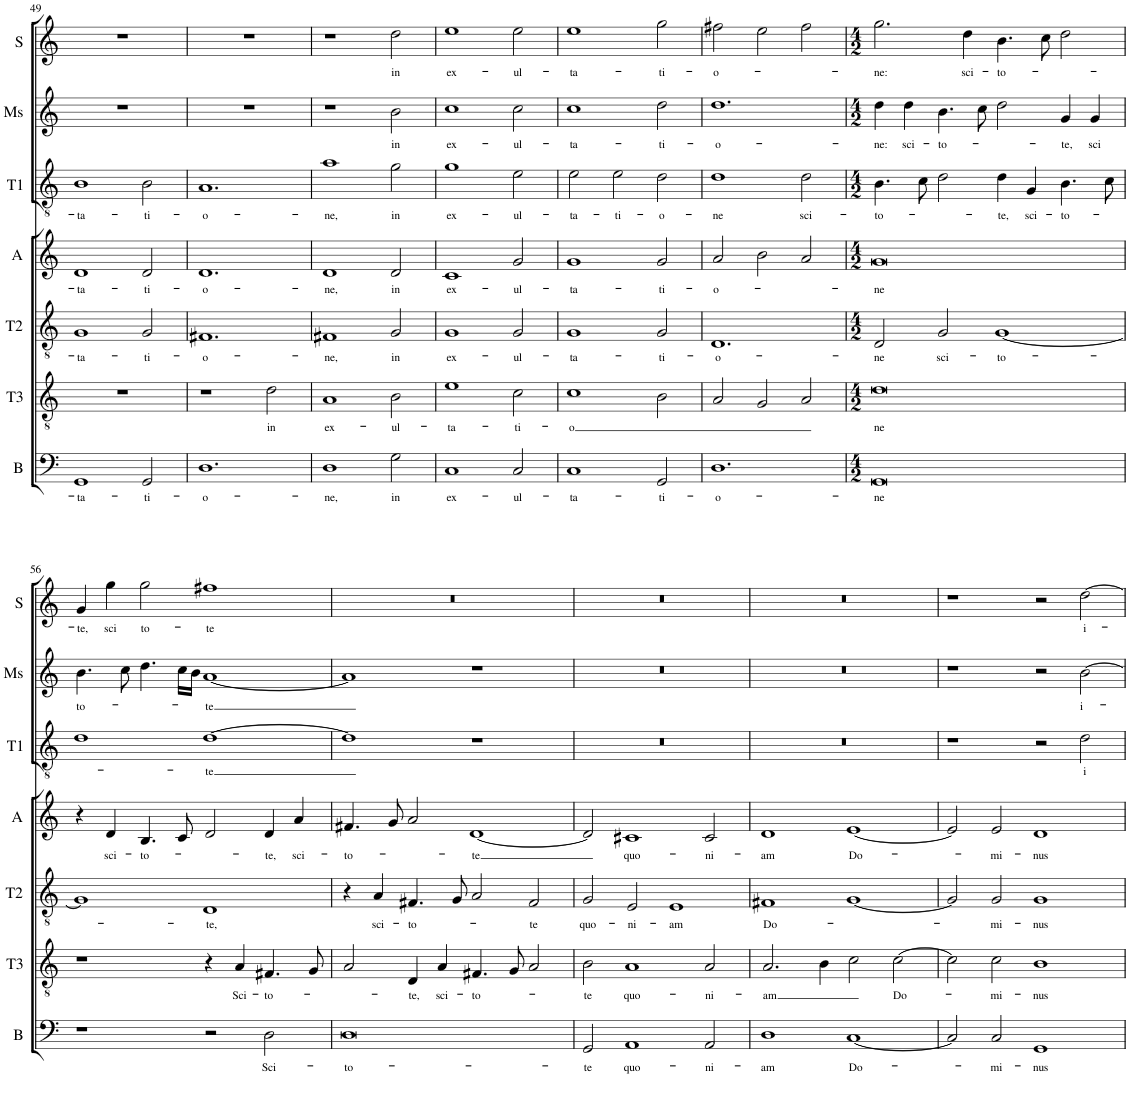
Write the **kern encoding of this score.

**kern	**text	**kern	**text	**kern	**text	**kern	**text	**kern	**text	**kern	**text	**kern	**text
*part7	*part7	*part6	*part6	*part5	*part5	*part4	*part4	*part3	*part3	*part2	*part2	*part1	*part1
*staff7	*staff7	*staff6	*staff6	*staff5	*staff5	*staff4	*staff4	*staff3	*staff3	*staff2	*staff2	*staff1	*staff1
*I"Basso	*	*I"Tenore 3	*	*I"Tenore 2	*	*I"Alto	*	*I"Tenore 1	*	*I"Mezzo	*	*I"Soprano	*
*I'B	*	*I'T3	*	*I'T2	*	*I'A	*	*I'T1	*	*	*	*I'S	*
!!LO:PB:g=z
*clefF4	*	*clefGv2	*	*clefGv2	*	*clefG2	*	*clefGv2	*	*clefG2	*	*clefG2	*
*k[]	*	*k[]	*	*k[]	*	*k[]	*	*k[]	*	*k[]	*	*k[]	*
*M3/2	*	*M3/2	*	*M3/2	*	*M3/2	*	*M3/2	*	*M3/2	*	*M3/2	*
=49	=49	=49	=49	=49	=49	=49	=49	=49	=49	=49	=49	=49	=49
!	!LO:LY:b	!	!	!	!LO:LY:b	!	!LO:LY:b	!	!LO:LY:b	!	!	!	!
1GG	-ta-	1.r	.	1G	-ta-	1d	-ta-	1B	-ta-	1.r	.	1.r	.
!	!LO:LY:b	!	!	!	!LO:LY:b	!	!LO:LY:b	!	!LO:LY:b	!	!	!	!
2GG/	-ti-	.	.	2G/	-ti-	2d/	-ti-	2B\	-ti-	.	.	.	.
=50	=50	=50	=50	=50	=50	=50	=50	=50	=50	=50	=50	=50	=50
!	!LO:LY:b	!	!	!	!LO:LY:b	!	!LO:LY:b	!	!LO:LY:b	!	!	!	!
1.D	-o-	1r	.	1.F#X	-o-	1.d	-o-	1.A	-o-	1.r	.	1.r	.
!	!	!	!LO:LY:b	!	!	!	!	!	!	!	!	!	!
.	.	2d\	in	.	.	.	.	.	.	.	.	.	.
=51	=51	=51	=51	=51	=51	=51	=51	=51	=51	=51	=51	=51	=51
!	!LO:LY:b	!	!LO:LY:b	!	!LO:LY:b	!	!LO:LY:b	!	!LO:LY:b	!	!	!	!
1D	-ne,	1A	ex-	1F#X	-ne,	1d	-ne,	1a	-ne,	1r	.	1r	.
!	!LO:LY:b	!	!LO:LY:b	!	!LO:LY:b	!	!LO:LY:b	!	!LO:LY:b	!	!LO:LY:b	!	!LO:LY:b
2G\	in	2B\	-ul-	2G/	in	2d/	in	2g\	in	2b\	in	2dd\	in
=52	=52	=52	=52	=52	=52	=52	=52	=52	=52	=52	=52	=52	=52
!	!LO:LY:b	!	!LO:LY:b	!	!LO:LY:b	!	!LO:LY:b	!	!LO:LY:b	!	!LO:LY:b	!	!LO:LY:b
1C	ex-	1e	-ta-	1G	ex-	1c	ex-	1g	ex-	1cc	ex-	1ee	ex-
!	!LO:LY:b	!	!LO:LY:b	!	!LO:LY:b	!	!LO:LY:b	!	!LO:LY:b	!	!LO:LY:b	!	!LO:LY:b
2C/	-ul-	2c\	-ti-	2G/	-ul-	2g/	-ul-	2e\	-ul-	2cc\	-ul-	2ee\	-ul-
=53	=53	=53	=53	=53	=53	=53	=53	=53	=53	=53	=53	=53	=53
!	!LO:LY:b	!	!LO:LY:b	!	!LO:LY:b	!	!LO:LY:b	!	!LO:LY:b	!	!LO:LY:b	!	!LO:LY:b
1C	-ta-	1c	-o	1G	-ta-	1g	-ta-	2e\	-ta-	1cc	-ta-	1ee	-ta-
!	!	!	!	!	!	!	!	!	!LO:LY:b	!	!	!	!
.	.	.	.	.	.	.	.	2e\	-ti-	.	.	.	.
!	!LO:LY:b	!	!	!	!LO:LY:b	!	!LO:LY:b	!	!LO:LY:b	!	!LO:LY:b	!	!LO:LY:b
2GG/	-ti-	2B\	.	2G/	-ti-	2g/	-ti-	2d\	-o-	2dd\	-ti-	2gg\	-ti-
=54	=54	=54	=54	=54	=54	=54	=54	=54	=54	=54	=54	=54	=54
!	!LO:LY:b	!	!	!	!LO:LY:b	!	!LO:LY:b	!	!LO:LY:b	!	!LO:LY:b	!	!LO:LY:b
1.D	-o-	2A/	.	1.D	-o-	2a/	-o-	1d	-ne	1.dd	-o-	2ff#X\	-o-
.	.	2G/	.	.	.	2b\	.	.	.	.	.	2ee\	.
!	!	!	!	!	!	!	!	!	!LO:LY:b	!	!	!	!
.	.	2A/	.	.	.	2a/	.	2d\	sci-	.	.	2ff#\	.
=55	=55	=55	=55	=55	=55	=55	=55	=55	=55	=55	=55	=55	=55
*M4/2	*	*M4/2	*	*M4/2	*	*M4/2	*	*M4/2	*	*M4/2	*	*M4/2	*
!	!LO:LY:b	!	!LO:LY:b	!	!LO:LY:b	!	!LO:LY:b	!	!LO:LY:b	!	!LO:LY:b	!	!LO:LY:b
0GG	-ne	0d	ne	2D/	-ne	0g	-ne	4.B\	-to-	4dd\	-ne:	2.gg\	-ne:
!	!	!	!	!	!	!	!	!	!	!	!LO:LY:b	!	!
.	.	.	.	.	.	.	.	.	.	4dd\	sci-	.	.
.	.	.	.	.	.	.	.	8c\	.	.	.	.	.
!	!	!	!	!	!LO:LY:b	!	!	!	!	!	!LO:LY:b	!	!
.	.	.	.	2G/	sci-	.	.	2d\	.	4.b\	-to-	.	.
!	!	!	!	!	!	!	!	!	!	!	!	!	!LO:LY:b
.	.	.	.	.	.	.	.	.	.	.	.	4dd\	sci-
.	.	.	.	.	.	.	.	.	.	8cc\	.	.	.
!	!	!	!	!	!LO:LY:b	!	!	!	!LO:LY:b	!	!	!	!LO:LY:b
.	.	.	.	[1G	-to-	.	.	4d\	-te,	2dd\	.	4.b\	-to-
!	!	!	!	!	!	!	!	!	!LO:LY:b	!	!	!	!
.	.	.	.	.	.	.	.	4G/	sci-	.	.	.	.
.	.	.	.	.	.	.	.	.	.	.	.	8cc\	.
!	!	!	!	!	!	!	!	!	!LO:LY:b	!	!LO:LY:b	!	!
.	.	.	.	.	.	.	.	4.B\	-to-	4g/	-te,	2dd\	.
!	!	!	!	!	!	!	!	!	!	!	!LO:LY:b	!	!
.	.	.	.	.	.	.	.	.	.	4g/	sci	.	.
.	.	.	.	.	.	.	.	8c\	.	.	.	.	.
!!LO:LB:g=z
=56	=56	=56	=56	=56	=56	=56	=56	=56	=56	=56	=56	=56	=56
!	!	!	!	!	!	!	!	!	!	!	!LO:LY:b	!	!LO:LY:b
1r	.	1r	.	1G]	.	4r	.	1d	.	4.b\	to-	4g/	-te,
!	!	!	!	!	!	!	!LO:LY:b	!	!	!	!	!	!LO:LY:b
.	.	.	.	.	.	4d/	sci-	.	.	.	.	4gg\	sci
.	.	.	.	.	.	.	.	.	.	8cc\	.	.	.
!	!	!	!	!	!	!	!LO:LY:b	!	!	!	!	!	!LO:LY:b
.	.	.	.	.	.	4.B/	-to-	.	.	4.dd\	.	2gg\	to-
.	.	.	.	.	.	8c/	.	.	.	16cc\LL	.	.	.
.	.	.	.	.	.	.	.	.	.	16b\JJ	.	.	.
!	!	!	!	!	!LO:LY:b	!	!	!	!LO:LY:b	!	!LO:LY:b	!	!LO:LY:b
2r	.	4r	.	1D	-te,	2d/	.	[1d	-te	[1a	-te	1ff#X	-te
!	!	!	!LO:LY:b	!	!	!	!	!	!	!	!	!	!
.	.	4A/	Sci-	.	.	.	.	.	.	.	.	.	.
!	!LO:LY:b	!	!LO:LY:b	!	!	!	!LO:LY:b	!	!	!	!	!	!
2D\	Sci-	4.F#X/	-to-	.	.	4d/	-te,	.	.	.	.	.	.
!	!	!	!	!	!	!	!LO:LY:b	!	!	!	!	!	!
.	.	.	.	.	.	4a/	sci-	.	.	.	.	.	.
.	.	8G/	.	.	.	.	.	.	.	.	.	.	.
=57	=57	=57	=57	=57	=57	=57	=57	=57	=57	=57	=57	=57	=57
!	!LO:LY:b	!	!	!	!	!	!LO:LY:b	!	!	!	!	!	!
0D	-to-	2A/	.	4r	.	4.f#X/	-to-	1d]	.	1a]	.	0r	.
!	!	!	!	!	!LO:LY:b	!	!	!	!	!	!	!	!
.	.	.	.	4A/	sci-	.	.	.	.	.	.	.	.
.	.	.	.	.	.	8g/	.	.	.	.	.	.	.
!	!	!	!LO:LY:b	!	!LO:LY:b	!	!	!	!	!	!	!	!
.	.	4D/	-te,	4.F#X/	-to-	2a/	.	.	.	.	.	.	.
!	!	!	!LO:LY:b	!	!	!	!	!	!	!	!	!	!
.	.	4A/	sci-	.	.	.	.	.	.	.	.	.	.
.	.	.	.	8G/	.	.	.	.	.	.	.	.	.
!	!	!	!LO:LY:b	!	!	!	!LO:LY:b	!	!	!	!	!	!
.	.	4.F#X/	-to-	2A/	.	[1d	-te	1r	.	1r	.	.	.
.	.	8G/	.	.	.	.	.	.	.	.	.	.	.
!	!	!	!	!	!LO:LY:b	!	!	!	!	!	!	!	!
.	.	2A/	.	2F#/	-te	.	.	.	.	.	.	.	.
=58	=58	=58	=58	=58	=58	=58	=58	=58	=58	=58	=58	=58	=58
!	!LO:LY:b	!	!LO:LY:b	!	!LO:LY:b	!	!	!	!	!	!	!	!
2GG/	-te	2B\	-te	2G/	quo-	2d/]	.	0r	.	0r	.	0r	.
!	!LO:LY:b	!	!LO:LY:b	!	!LO:LY:b	!	!LO:LY:b	!	!	!	!	!	!
1AA	quo-	1A	quo-	2E/	-ni-	1c#X	quo-	.	.	.	.	.	.
!	!	!	!	!	!LO:LY:b	!	!	!	!	!	!	!	!
.	.	.	.	1E	-am	.	.	.	.	.	.	.	.
!	!LO:LY:b	!	!LO:LY:b	!	!	!	!LO:LY:b	!	!	!	!	!	!
2AA/	-ni-	2A/	-ni-	.	.	2c#/	-ni-	.	.	.	.	.	.
=59	=59	=59	=59	=59	=59	=59	=59	=59	=59	=59	=59	=59	=59
!	!LO:LY:b	!	!LO:LY:b	!	!LO:LY:b	!	!LO:LY:b	!	!	!	!	!	!
1D	-am	2.A/	-am	1F#X	Do-	1d	-am	0r	.	0r	.	0r	.
.	.	4B\	.	.	.	.	.	.	.	.	.	.	.
!	!LO:LY:b	!	!	!	!	!	!LO:LY:b	!	!	!	!	!	!
[1C	Do-	2c\	.	[1G	.	[1e	Do-	.	.	.	.	.	.
!	!	!	!LO:LY:b	!	!	!	!	!	!	!	!	!	!
.	.	[2c\	Do-	.	.	.	.	.	.	.	.	.	.
=60	=60	=60	=60	=60	=60	=60	=60	=60	=60	=60	=60	=60	=60
2C/]	.	2c\]	.	2G/]	.	2e/]	.	1r	.	1r	.	1r	.
!	!LO:LY:b	!	!LO:LY:b	!	!LO:LY:b	!	!LO:LY:b	!	!	!	!	!	!
2C/	-mi-	2c\	-mi-	2G/	-mi-	2e/	-mi-	.	.	.	.	.	.
!	!LO:LY:b	!	!LO:LY:b	!	!LO:LY:b	!	!LO:LY:b	!	!	!	!	!	!
1GG	-nus	1B	-nus	1G	-nus	1d	-nus	2r	.	2r	.	2r	.
!	!	!	!	!	!	!	!	!	!LO:LY:b	!	!LO:LY:b	!	!LO:LY:b
.	.	.	.	.	.	.	.	2d\	i	[2b\	i-	[2dd\	i-
=	=	=	=	=	=	=	=	=	=	=	=	=	=
*-	*-	*-	*-	*-	*-	*-	*-	*-	*-	*-	*-	*-	*-
